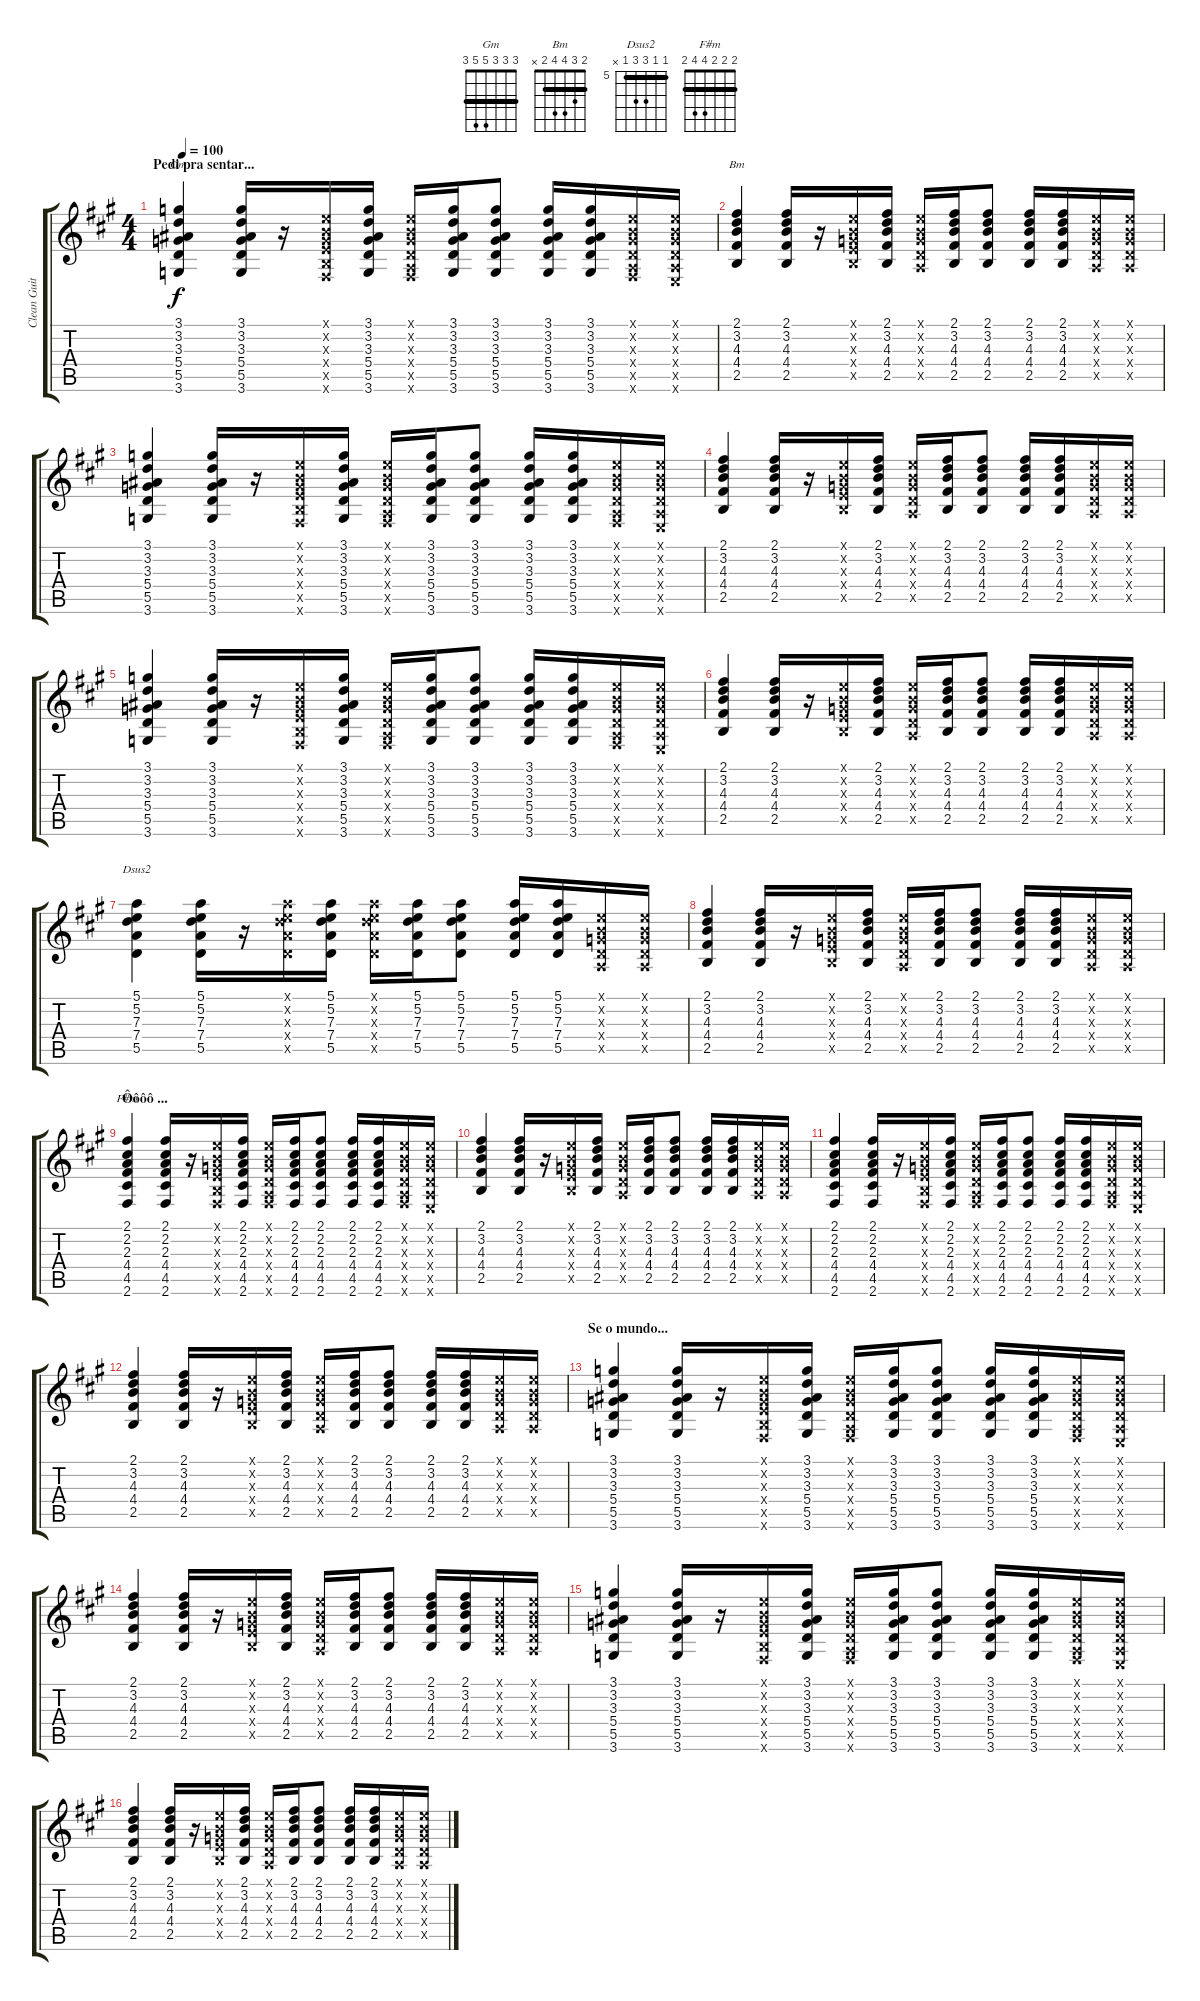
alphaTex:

\track ("Clean Guitar" "Clean Guit") {instrument acousticguitarsteel}
\staff {score tabs}
\tuning (E4 B3 G3 D3 A2 E2) {hide}
\chord ("Gm" 3 3 3 5 5 3) {barre 3}
\chord ("Bm" 2 3 4 4 2 x) {barre 2}
\chord ("Dsus2" 5 5 7 7 5 x) {firstfret 5 barre 5}
\chord ("F#m" 2 2 2 4 4 2) {barre 2}
\ts (4 4)
\section ("" "Pedi pra sentar...")
\tempo 100
\clef g2
\ks f#minor
(3.1 3.2 3.3 5.4 5.5 3.6).4{ch "Gm" dy f} (3.1 3.2 3.3 5.4 5.5 3.6).16 r.16 (0.1{x} 0.2{x} 0.3{x} 2.4{x} 2.5{x} 2.6{x}).16 (3.1 3.2 3.3 5.4 5.5 3.6).16 (0.1{x} 0.2{x} 0.3{x} 0.4{x} 0.5{x} 2.6{x}).16 (3.1 3.2 3.3 5.4 5.5 3.6).16 (3.1 3.2 3.3 5.4 5.5 3.6).8 (3.1 3.2 3.3 5.4 5.5 3.6).16 (3.1 3.2 3.3 5.4 5.5 3.6).16 (0.1{x} 0.2{x} 0.3{x} 0.4{x} 0.5{x} 2.6{x}).16 (0.1{x} 0.2{x} 0.3{x} 0.4{x} 0.5{x} 0.6{x}).16 |
(2.1 3.2 4.3 4.4 2.5).4{ch "Bm"} (2.1 3.2 4.3 4.4 2.5).16 r.16 (0.1{x} 0.2{x} 0.3{x} 2.4{x} 2.5{x}).16 (2.1 3.2 4.3 4.4 2.5).16 (0.1{x} 0.2{x} 0.3{x} 0.4{x} 0.5{x}).16 (2.1 3.2 4.3 4.4 2.5).16 (2.1 3.2 4.3 4.4 2.5).8 (2.1 3.2 4.3 4.4 2.5).16 (2.1 3.2 4.3 4.4 2.5).16 (0.1{x} 0.2{x} 0.3{x} 0.4{x} 0.5{x}).16 (0.1{x} 0.2{x} 0.3{x} 0.4{x} 0.5{x}).16 |
(3.1 3.2 3.3 5.4 5.5 3.6).4 (3.1 3.2 3.3 5.4 5.5 3.6).16 r.16 (0.1{x} 0.2{x} 0.3{x} 2.4{x} 2.5{x} 2.6{x}).16 (3.1 3.2 3.3 5.4 5.5 3.6).16 (0.1{x} 0.2{x} 0.3{x} 0.4{x} 0.5{x} 2.6{x}).16 (3.1 3.2 3.3 5.4 5.5 3.6).16 (3.1 3.2 3.3 5.4 5.5 3.6).8 (3.1 3.2 3.3 5.4 5.5 3.6).16 (3.1 3.2 3.3 5.4 5.5 3.6).16 (0.1{x} 0.2{x} 0.3{x} 0.4{x} 0.5{x} 2.6{x}).16 (0.1{x} 0.2{x} 0.3{x} 0.4{x} 0.5{x} 0.6{x}).16 |
(2.1 3.2 4.3 4.4 2.5).4 (2.1 3.2 4.3 4.4 2.5).16 r.16 (0.1{x} 0.2{x} 0.3{x} 2.4{x} 2.5{x}).16 (2.1 3.2 4.3 4.4 2.5).16 (0.1{x} 0.2{x} 0.3{x} 0.4{x} 0.5{x}).16 (2.1 3.2 4.3 4.4 2.5).16 (2.1 3.2 4.3 4.4 2.5).8 (2.1 3.2 4.3 4.4 2.5).16 (2.1 3.2 4.3 4.4 2.5).16 (0.1{x} 0.2{x} 0.3{x} 0.4{x} 0.5{x}).16 (0.1{x} 0.2{x} 0.3{x} 0.4{x} 0.5{x}).16 |
(3.1 3.2 3.3 5.4 5.5 3.6).4 (3.1 3.2 3.3 5.4 5.5 3.6).16 r.16 (0.1{x} 0.2{x} 0.3{x} 2.4{x} 2.5{x} 2.6{x}).16 (3.1 3.2 3.3 5.4 5.5 3.6).16 (0.1{x} 0.2{x} 0.3{x} 0.4{x} 0.5{x} 2.6{x}).16 (3.1 3.2 3.3 5.4 5.5 3.6).16 (3.1 3.2 3.3 5.4 5.5 3.6).8 (3.1 3.2 3.3 5.4 5.5 3.6).16 (3.1 3.2 3.3 5.4 5.5 3.6).16 (0.1{x} 0.2{x} 0.3{x} 0.4{x} 0.5{x} 2.6{x}).16 (0.1{x} 0.2{x} 0.3{x} 0.4{x} 0.5{x} 0.6{x}).16 |
(2.1 3.2 4.3 4.4 2.5).4 (2.1 3.2 4.3 4.4 2.5).16 r.16 (0.1{x} 0.2{x} 0.3{x} 2.4{x} 2.5{x}).16 (2.1 3.2 4.3 4.4 2.5).16 (0.1{x} 0.2{x} 0.3{x} 0.4{x} 0.5{x}).16 (2.1 3.2 4.3 4.4 2.5).16 (2.1 3.2 4.3 4.4 2.5).8 (2.1 3.2 4.3 4.4 2.5).16 (2.1 3.2 4.3 4.4 2.5).16 (0.1{x} 0.2{x} 0.3{x} 0.4{x} 0.5{x}).16 (0.1{x} 0.2{x} 0.3{x} 0.4{x} 0.5{x}).16 |
(5.1 5.2 7.3 7.4 5.5).4{ch "Dsus2"} (5.1 5.2 7.3 7.4 5.5).16 r.16 (5.1{x} 5.2{x} 7.3{x} 7.4{x} 5.5{x}).16 (5.1 5.2 7.3 7.4 5.5).16 (5.1{x} 5.2{x} 7.3{x} 7.4{x} 5.5{x}).16 (5.1 5.2 7.3 7.4 5.5).16 (5.1 5.2 7.3 7.4 5.5).8 (5.1 5.2 7.3 7.4 5.5).16 (5.1 5.2 7.3 7.4 5.5).16 (0.1{x} 0.2{x} 0.3{x} 0.4{x} 0.5{x}).16 (0.1{x} 0.2{x} 0.3{x} 0.4{x} 0.5{x}).16 |
(2.1 3.2 4.3 4.4 2.5).4 (2.1 3.2 4.3 4.4 2.5).16 r.16 (0.1{x} 0.2{x} 0.3{x} 2.4{x} 2.5{x}).16 (2.1 3.2 4.3 4.4 2.5).16 (0.1{x} 0.2{x} 0.3{x} 0.4{x} 0.5{x}).16 (2.1 3.2 4.3 4.4 2.5).16 (2.1 3.2 4.3 4.4 2.5).8 (2.1 3.2 4.3 4.4 2.5).16 (2.1 3.2 4.3 4.4 2.5).16 (0.1{x} 0.2{x} 0.3{x} 0.4{x} 0.5{x}).16 (0.1{x} 0.2{x} 0.3{x} 0.4{x} 0.5{x}).16 |
\section ("" "Ôôôô ...")
(2.1 2.2 2.3 4.4 4.5 2.6).4{ch "F#m"} (2.1 2.2 2.3 4.4 4.5 2.6).16 r.16 (0.1{x} 0.2{x} 0.3{x} 2.4{x} 2.5{x} 2.6{x}).16 (2.1 2.2 2.3 4.4 4.5 2.6).16 (0.1{x} 0.2{x} 0.3{x} 0.4{x} 0.5{x} 2.6{x}).16 (2.1 2.2 2.3 4.4 4.5 2.6).16 (2.1 2.2 2.3 4.4 4.5 2.6).8 (2.1 2.2 2.3 4.4 4.5 2.6).16 (2.1 2.2 2.3 4.4 4.5 2.6).16 (0.1{x} 0.2{x} 0.3{x} 0.4{x} 0.5{x} 2.6{x}).16 (0.1{x} 0.2{x} 0.3{x} 0.4{x} 0.5{x} 0.6{x}).16 |
(2.1 3.2 4.3 4.4 2.5).4 (2.1 3.2 4.3 4.4 2.5).16 r.16 (0.1{x} 0.2{x} 0.3{x} 2.4{x} 2.5{x}).16 (2.1 3.2 4.3 4.4 2.5).16 (0.1{x} 0.2{x} 0.3{x} 0.4{x} 0.5{x}).16 (2.1 3.2 4.3 4.4 2.5).16 (2.1 3.2 4.3 4.4 2.5).8 (2.1 3.2 4.3 4.4 2.5).16 (2.1 3.2 4.3 4.4 2.5).16 (0.1{x} 0.2{x} 0.3{x} 0.4{x} 0.5{x}).16 (0.1{x} 0.2{x} 0.3{x} 0.4{x} 0.5{x}).16 |
(2.1 2.2 2.3 4.4 4.5 2.6).4 (2.1 2.2 2.3 4.4 4.5 2.6).16 r.16 (0.1{x} 0.2{x} 0.3{x} 2.4{x} 2.5{x} 2.6{x}).16 (2.1 2.2 2.3 4.4 4.5 2.6).16 (0.1{x} 0.2{x} 0.3{x} 0.4{x} 0.5{x} 2.6{x}).16 (2.1 2.2 2.3 4.4 4.5 2.6).16 (2.1 2.2 2.3 4.4 4.5 2.6).8 (2.1 2.2 2.3 4.4 4.5 2.6).16 (2.1 2.2 2.3 4.4 4.5 2.6).16 (0.1{x} 0.2{x} 0.3{x} 0.4{x} 0.5{x} 2.6{x}).16 (0.1{x} 0.2{x} 0.3{x} 0.4{x} 0.5{x} 0.6{x}).16 |
(2.1 3.2 4.3 4.4 2.5).4 (2.1 3.2 4.3 4.4 2.5).16 r.16 (0.1{x} 0.2{x} 0.3{x} 2.4{x} 2.5{x}).16 (2.1 3.2 4.3 4.4 2.5).16 (0.1{x} 0.2{x} 0.3{x} 0.4{x} 0.5{x}).16 (2.1 3.2 4.3 4.4 2.5).16 (2.1 3.2 4.3 4.4 2.5).8 (2.1 3.2 4.3 4.4 2.5).16 (2.1 3.2 4.3 4.4 2.5).16 (0.1{x} 0.2{x} 0.3{x} 0.4{x} 0.5{x}).16 (0.1{x} 0.2{x} 0.3{x} 0.4{x} 0.5{x}).16 |
\section ("" "Se o mundo...")
(3.1 3.2 3.3 5.4 5.5 3.6).4 (3.1 3.2 3.3 5.4 5.5 3.6).16 r.16 (0.1{x} 0.2{x} 0.3{x} 2.4{x} 2.5{x} 2.6{x}).16 (3.1 3.2 3.3 5.4 5.5 3.6).16 (0.1{x} 0.2{x} 0.3{x} 0.4{x} 0.5{x} 2.6{x}).16 (3.1 3.2 3.3 5.4 5.5 3.6).16 (3.1 3.2 3.3 5.4 5.5 3.6).8 (3.1 3.2 3.3 5.4 5.5 3.6).16 (3.1 3.2 3.3 5.4 5.5 3.6).16 (0.1{x} 0.2{x} 0.3{x} 0.4{x} 0.5{x} 2.6{x}).16 (0.1{x} 0.2{x} 0.3{x} 0.4{x} 0.5{x} 0.6{x}).16 |
(2.1 3.2 4.3 4.4 2.5).4 (2.1 3.2 4.3 4.4 2.5).16 r.16 (0.1{x} 0.2{x} 0.3{x} 2.4{x} 2.5{x}).16 (2.1 3.2 4.3 4.4 2.5).16 (0.1{x} 0.2{x} 0.3{x} 0.4{x} 0.5{x}).16 (2.1 3.2 4.3 4.4 2.5).16 (2.1 3.2 4.3 4.4 2.5).8 (2.1 3.2 4.3 4.4 2.5).16 (2.1 3.2 4.3 4.4 2.5).16 (0.1{x} 0.2{x} 0.3{x} 0.4{x} 0.5{x}).16 (0.1{x} 0.2{x} 0.3{x} 0.4{x} 0.5{x}).16 |
(3.1 3.2 3.3 5.4 5.5 3.6).4 (3.1 3.2 3.3 5.4 5.5 3.6).16 r.16 (0.1{x} 0.2{x} 0.3{x} 2.4{x} 2.5{x} 2.6{x}).16 (3.1 3.2 3.3 5.4 5.5 3.6).16 (0.1{x} 0.2{x} 0.3{x} 0.4{x} 0.5{x} 2.6{x}).16 (3.1 3.2 3.3 5.4 5.5 3.6).16 (3.1 3.2 3.3 5.4 5.5 3.6).8 (3.1 3.2 3.3 5.4 5.5 3.6).16 (3.1 3.2 3.3 5.4 5.5 3.6).16 (0.1{x} 0.2{x} 0.3{x} 0.4{x} 0.5{x} 2.6{x}).16 (0.1{x} 0.2{x} 0.3{x} 0.4{x} 0.5{x} 0.6{x}).16 |
(2.1 3.2 4.3 4.4 2.5).4 (2.1 3.2 4.3 4.4 2.5).16 r.16 (0.1{x} 0.2{x} 0.3{x} 2.4{x} 2.5{x}).16 (2.1 3.2 4.3 4.4 2.5).16 (0.1{x} 0.2{x} 0.3{x} 0.4{x} 0.5{x}).16 (2.1 3.2 4.3 4.4 2.5).16 (2.1 3.2 4.3 4.4 2.5).8 (2.1 3.2 4.3 4.4 2.5).16 (2.1 3.2 4.3 4.4 2.5).16 (0.1{x} 0.2{x} 0.3{x} 0.4{x} 0.5{x}).16 (0.1{x} 0.2{x} 0.3{x} 0.4{x} 0.5{x}).16
